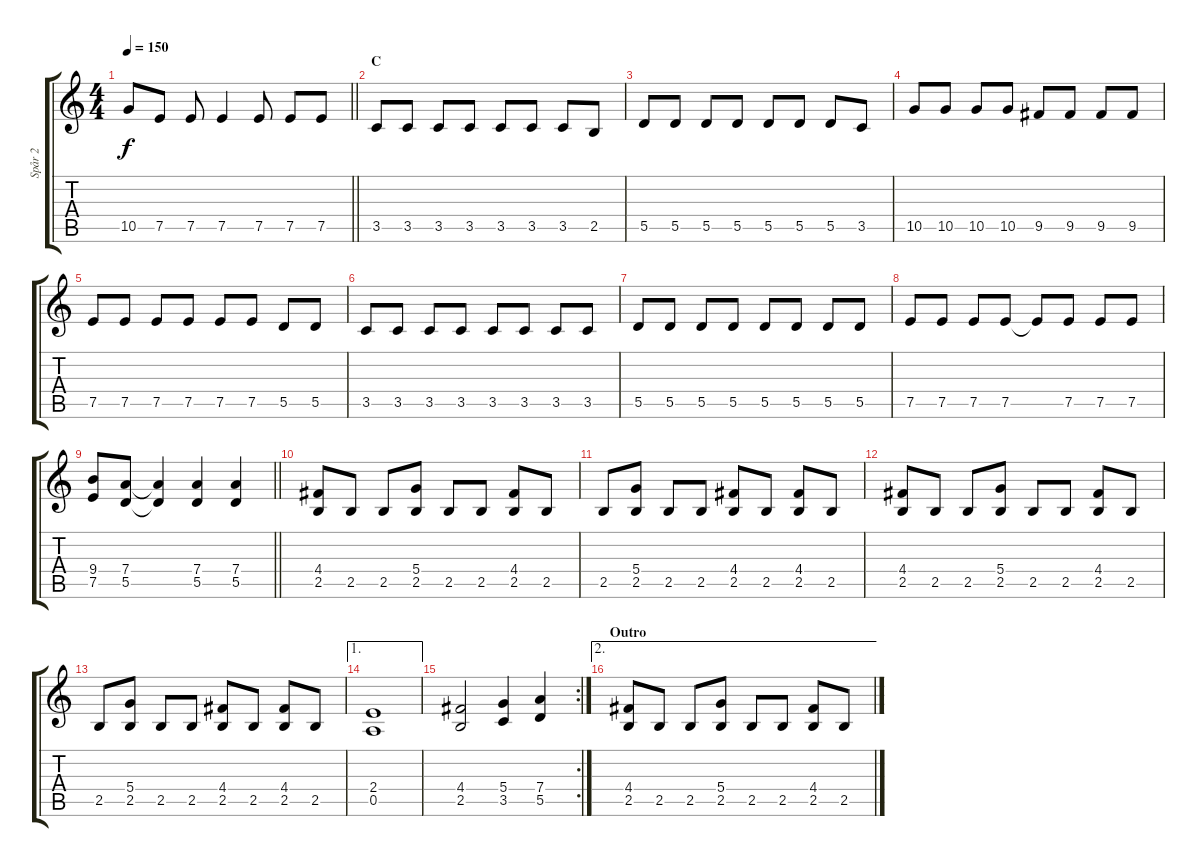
\track ("Spår 2" "Spår 2") {instrument distortionguitar}
\staff {score tabs}
\tuning (E4 B3 G3 D3 A2 E2) {hide}
\ts (4 4)
\tempo 150
\clef g2
\barLineRight lightlight
\ks c
10.5.8{dy f} 7.5.8 7.5.8 7.5.4 7.5.8 7.5.8 7.5.8 |
\section ("" "C")
3.5.8 3.5.8 3.5.8 3.5.8 3.5.8 3.5.8 3.5.8 2.5.8 |
5.5.8 5.5.8 5.5.8 5.5.8 5.5.8 5.5.8 5.5.8 3.5.8 |
10.5.8 10.5.8 10.5.8 10.5.8 9.5.8 9.5.8 9.5.8 9.5.8 |
7.5.8 7.5.8 7.5.8 7.5.8 7.5.8 7.5.8 5.5.8 5.5.8 |
3.5.8 3.5.8 3.5.8 3.5.8 3.5.8 3.5.8 3.5.8 3.5.8 |
5.5.8 5.5.8 5.5.8 5.5.8 5.5.8 5.5.8 5.5.8 5.5.8 |
7.5.8 7.5.8 7.5.8 7.5.8 7.5{t}.8 7.5.8 7.5.8 7.5.8 |
\barLineRight lightlight
(9.4 7.5).8 (7.4 5.5).8 (7.4{t} 5.5{t}).4 (7.4 5.5).4 (7.4 5.5).4 |
(4.4 2.5).8 2.5.8 2.5.8 (5.4 2.5).8 2.5.8 2.5.8 (4.4 2.5).8 2.5.8 |
2.5.8 (5.4 2.5).8 2.5.8 2.5.8 (4.4 2.5).8 2.5.8 (4.4 2.5).8 2.5.8 |
(4.4 2.5).8 2.5.8 2.5.8 (5.4 2.5).8 2.5.8 2.5.8 (4.4 2.5).8 2.5.8 |
2.5.8 (5.4 2.5).8 2.5.8 2.5.8 (4.4 2.5).8 2.5.8 (4.4 2.5).8 2.5.8 |
\ae 1
(2.4 0.5).1 |
\rc 2
(4.4 2.5).2 (5.4 3.5).4 (7.4 5.5).4 |
\ae 2
\section ("" "Outro")
(4.4 2.5).8 2.5.8 2.5.8 (5.4 2.5).8 2.5.8 2.5.8 (4.4 2.5).8 2.5.8
